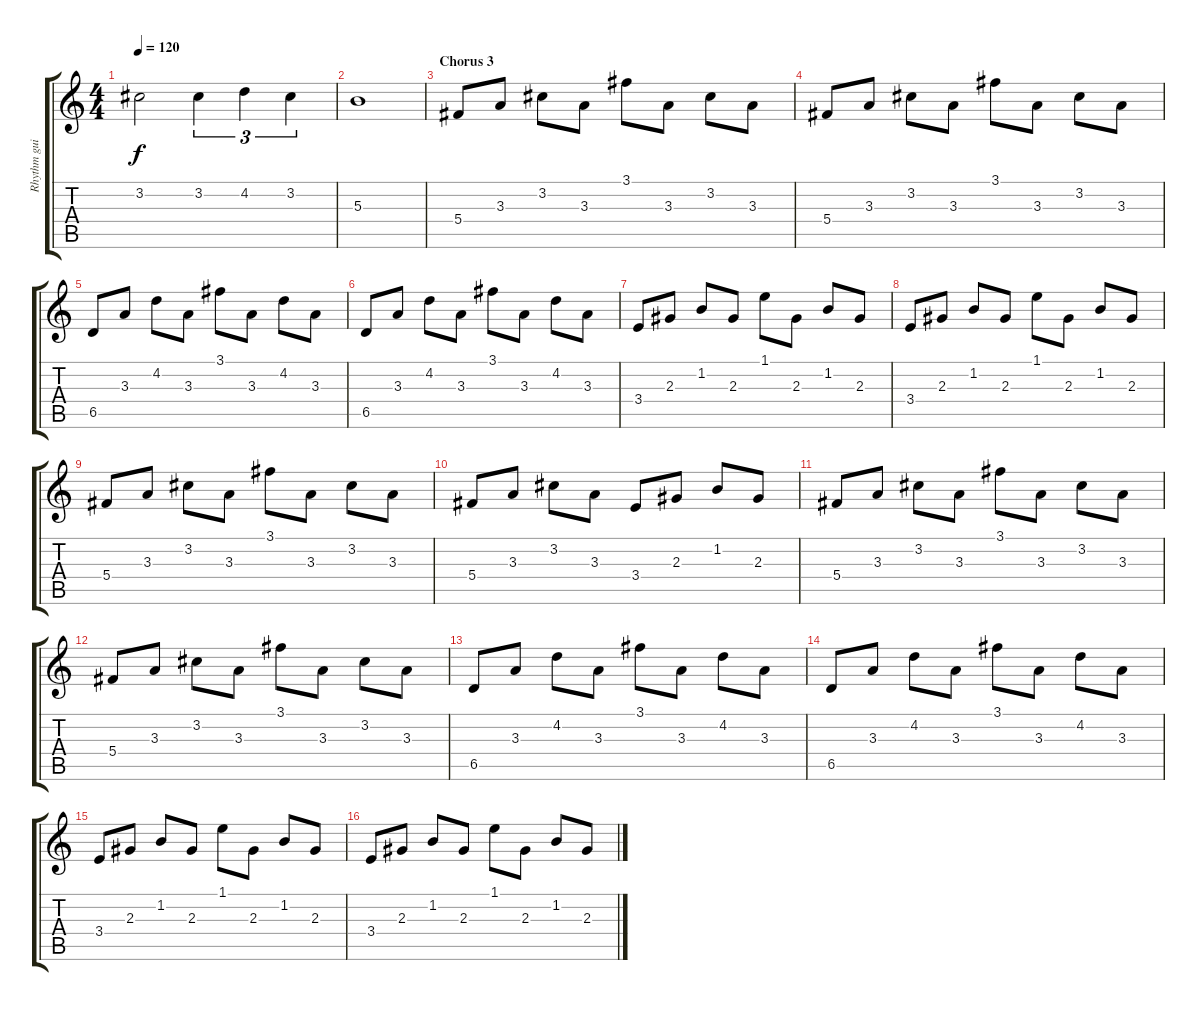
\track ("Rhythm guitar" "Rhythm gui") {instrument acousticguitarsteel}
\staff {score tabs}
\tuning (Eb4 Bb3 Gb3 Db3 Ab2 Eb2) {hide}
\ts (4 4)
\tempo 120
\clef g2
\ks c
3.2.2{dy f} 3.2.4{tu (3 2)} 4.2.4{tu (3 2)} 3.2.4{tu (3 2)} |
5.3.1 |
\section ("" "Chorus 3")
5.4.8 3.3.8 3.2.8 3.3.8 3.1.8 3.3.8 3.2.8 3.3.8 |
5.4.8 3.3.8 3.2.8 3.3.8 3.1.8 3.3.8 3.2.8 3.3.8 |
6.5.8 3.3.8 4.2.8 3.3.8 3.1.8 3.3.8 4.2.8 3.3.8 |
6.5.8 3.3.8 4.2.8 3.3.8 3.1.8 3.3.8 4.2.8 3.3.8 |
3.4.8 2.3.8 1.2.8 2.3.8 1.1.8 2.3.8 1.2.8 2.3.8 |
3.4.8 2.3.8 1.2.8 2.3.8 1.1.8 2.3.8 1.2.8 2.3.8 |
5.4.8 3.3.8 3.2.8 3.3.8 3.1.8 3.3.8 3.2.8 3.3.8 |
5.4.8 3.3.8 3.2.8 3.3.8 3.4.8 2.3.8 1.2.8 2.3.8 |
5.4.8 3.3.8 3.2.8 3.3.8 3.1.8 3.3.8 3.2.8 3.3.8 |
5.4.8 3.3.8 3.2.8 3.3.8 3.1.8 3.3.8 3.2.8 3.3.8 |
6.5.8 3.3.8 4.2.8 3.3.8 3.1.8 3.3.8 4.2.8 3.3.8 |
6.5.8 3.3.8 4.2.8 3.3.8 3.1.8 3.3.8 4.2.8 3.3.8 |
3.4.8 2.3.8 1.2.8 2.3.8 1.1.8 2.3.8 1.2.8 2.3.8 |
3.4.8 2.3.8 1.2.8 2.3.8 1.1.8 2.3.8 1.2.8 2.3.8
